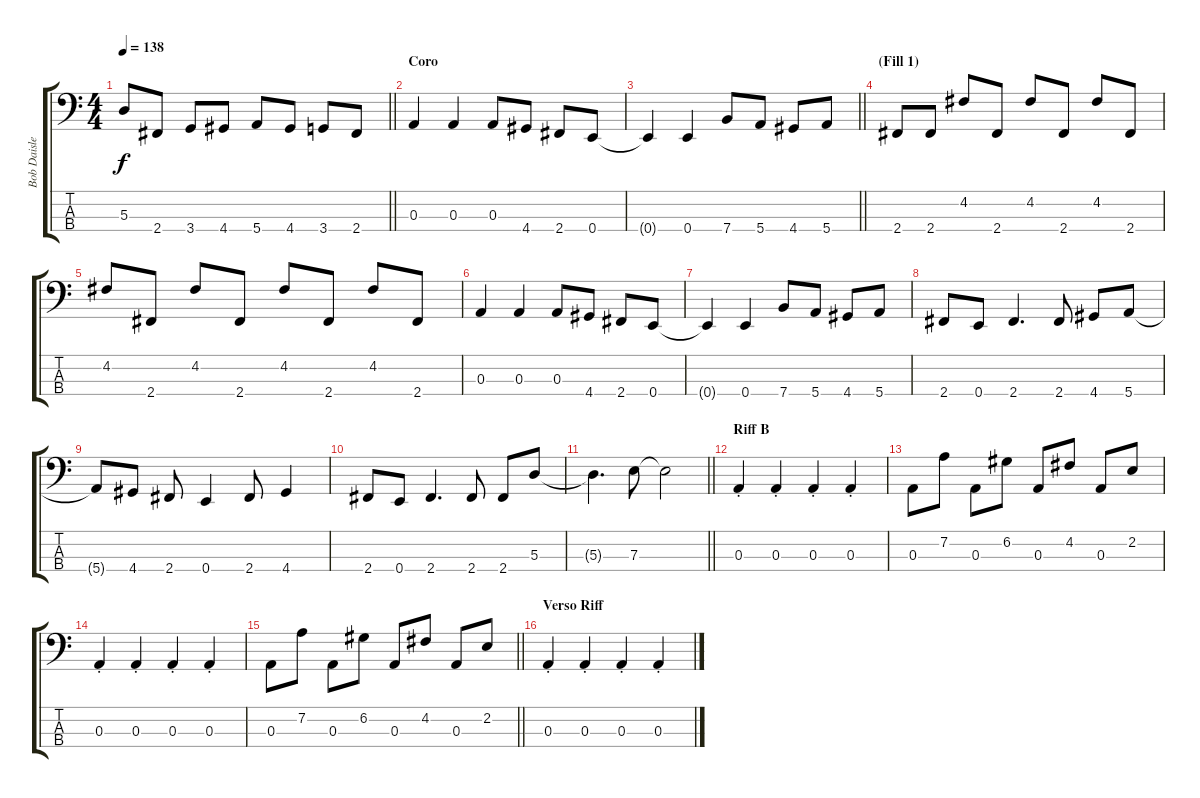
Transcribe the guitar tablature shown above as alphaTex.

\track ("Bob Daisley" "Bob Daisle") {instrument electricbassfinger}
\staff {score tabs}
\tuning (G2 D2 A1 E1) {hide}
\ts (4 4)
\tempo 138
\clef f4
\barLineRight lightlight
\ks c
5.3{t}.8{dy f} 2.4.8 3.4.8 4.4.8 5.4.8 4.4.8 3.4.8 2.4.8 |
\section ("" "Coro")
0.3.4 0.3.4 0.3.8 4.4.8 2.4.8 0.4.8 |
\barLineRight lightlight
0.4{t}.4 0.4.4 7.4.8 5.4.8 4.4.8 5.4.8 |
\section ("" "(Fill 1)")
2.4.8 2.4.8 4.2.8 2.4.8 4.2.8 2.4.8 4.2.8 2.4.8 |
4.2.8 2.4.8 4.2.8 2.4.8 4.2.8 2.4.8 4.2.8 2.4.8 |
0.3.4 0.3.4 0.3.8 4.4.8 2.4.8 0.4.8 |
0.4{t}.4 0.4.4 7.4.8 5.4.8 4.4.8 5.4.8 |
2.4.8 0.4.8 2.4.4{d} 2.4.8 4.4.8 5.4.8 |
5.4{t}.8 4.4.8 2.4.8 0.4.4 2.4.8 4.4.4 |
2.4.8 0.4.8 2.4.4{d} 2.4.8 2.4.8 5.3.8 |
\barLineRight lightlight
5.3{t}.4{d} 7.3.8 7.3{t}.2 |
\section ("" "Riff B")
0.3{st}.4 0.3{st}.4 0.3{st}.4 0.3{st}.4 |
0.3.8 7.2.8 0.3.8 6.2.8 0.3.8 4.2.8 0.3.8 2.2.8 |
0.3{st}.4 0.3{st}.4 0.3{st}.4 0.3{st}.4 |
\barLineRight lightlight
0.3.8 7.2.8 0.3.8 6.2.8 0.3.8 4.2.8 0.3.8 2.2.8 |
\section ("" "Verso Riff")
0.3{st}.4 0.3{st}.4 0.3{st}.4 0.3{st}.4
